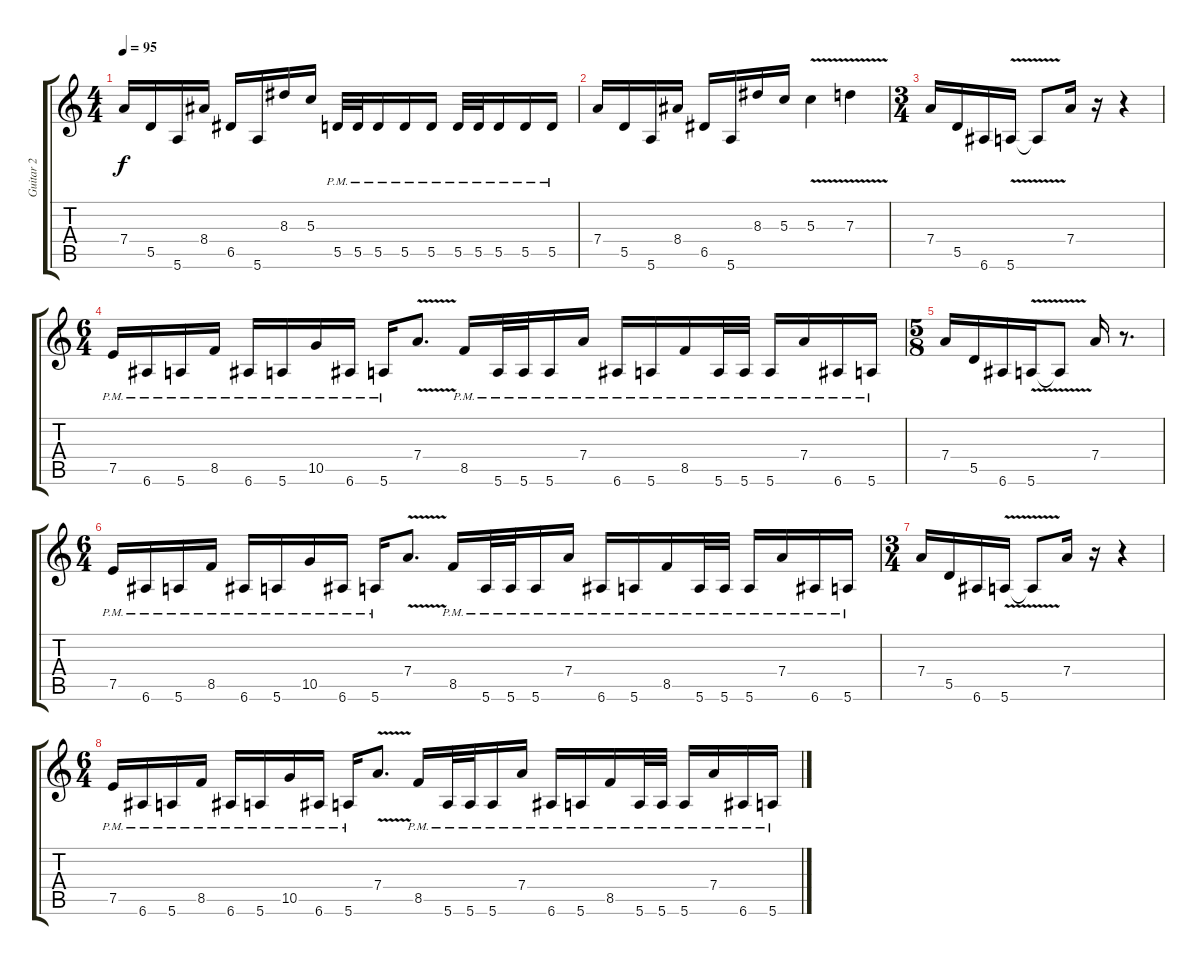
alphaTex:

\track ("Guitar 2" "Guitar 2") {instrument distortionguitar}
\staff {score tabs}
\tuning (E4 B3 G3 D3 A2 E2) {hide}
\ts (4 4)
\tempo 95
\clef g2
\ks c
7.4.16{dy f} 5.5.16 5.6.16 8.4.16 6.5.16 5.6.16 8.3.16 5.3.16 5.5{pm}.32 5.5{pm}.32 5.5{pm}.16 5.5{pm}.16 5.5{pm}.16 5.5{pm}.32 5.5{pm}.32 5.5{pm}.16 5.5{pm}.16 5.5{pm}.16 |
7.4.16 5.5.16 5.6.16 8.4.16 6.5.16 5.6.16 8.3.16 5.3.16 5.3{v}.4 7.3{v}.4 |
\ts (3 4)
7.4.16 5.5.16 6.6.16 5.6{v}.16 5.6{t}.8 7.4.16 r.16 r.4 |
\ts (6 4)
7.5{pm}.16 6.6{pm}.16 5.6{pm}.16 8.5{pm}.16 6.6{pm}.16 5.6{pm}.16 10.5{pm}.16 6.6{pm}.16 5.6{pm}.16 7.4{v}.8{d} 8.5{pm}.16 5.6{pm}.32 5.6{pm}.32 5.6{pm}.16 7.4{pm}.16 6.6{pm}.16 5.6{pm}.16 8.5{pm}.16 5.6{pm}.32 5.6{pm}.32 5.6{pm}.16 7.4{pm}.16 6.6{pm}.16 5.6{pm}.16 |
\ts (5 8)
7.4.16 5.5.16 6.6.16 5.6{v}.16 5.6{t}.8 7.4.16 r.8{d} |
\ts (6 4)
7.5{pm}.16 6.6{pm}.16 5.6{pm}.16 8.5{pm}.16 6.6{pm}.16 5.6{pm}.16 10.5{pm}.16 6.6{pm}.16 5.6{pm}.16 7.4{v}.8{d} 8.5{pm}.16 5.6{pm}.32 5.6{pm}.32 5.6{pm}.16 7.4{pm}.16 6.6{pm}.16 5.6{pm}.16 8.5{pm}.16 5.6{pm}.32 5.6{pm}.32 5.6{pm}.16 7.4{pm}.16 6.6{pm}.16 5.6{pm}.16 |
\ts (3 4)
7.4.16 5.5.16 6.6.16 5.6{v}.16 5.6{t}.8 7.4.16 r.16 r.4 |
\ts (6 4)
7.5{pm}.16 6.6{pm}.16 5.6{pm}.16 8.5{pm}.16 6.6{pm}.16 5.6{pm}.16 10.5{pm}.16 6.6{pm}.16 5.6{pm}.16 7.4{v}.8{d} 8.5{pm}.16 5.6{pm}.32 5.6{pm}.32 5.6{pm}.16 7.4{pm}.16 6.6{pm}.16 5.6{pm}.16 8.5{pm}.16 5.6{pm}.32 5.6{pm}.32 5.6{pm}.16 7.4{pm}.16 6.6{pm}.16 5.6{pm}.16
